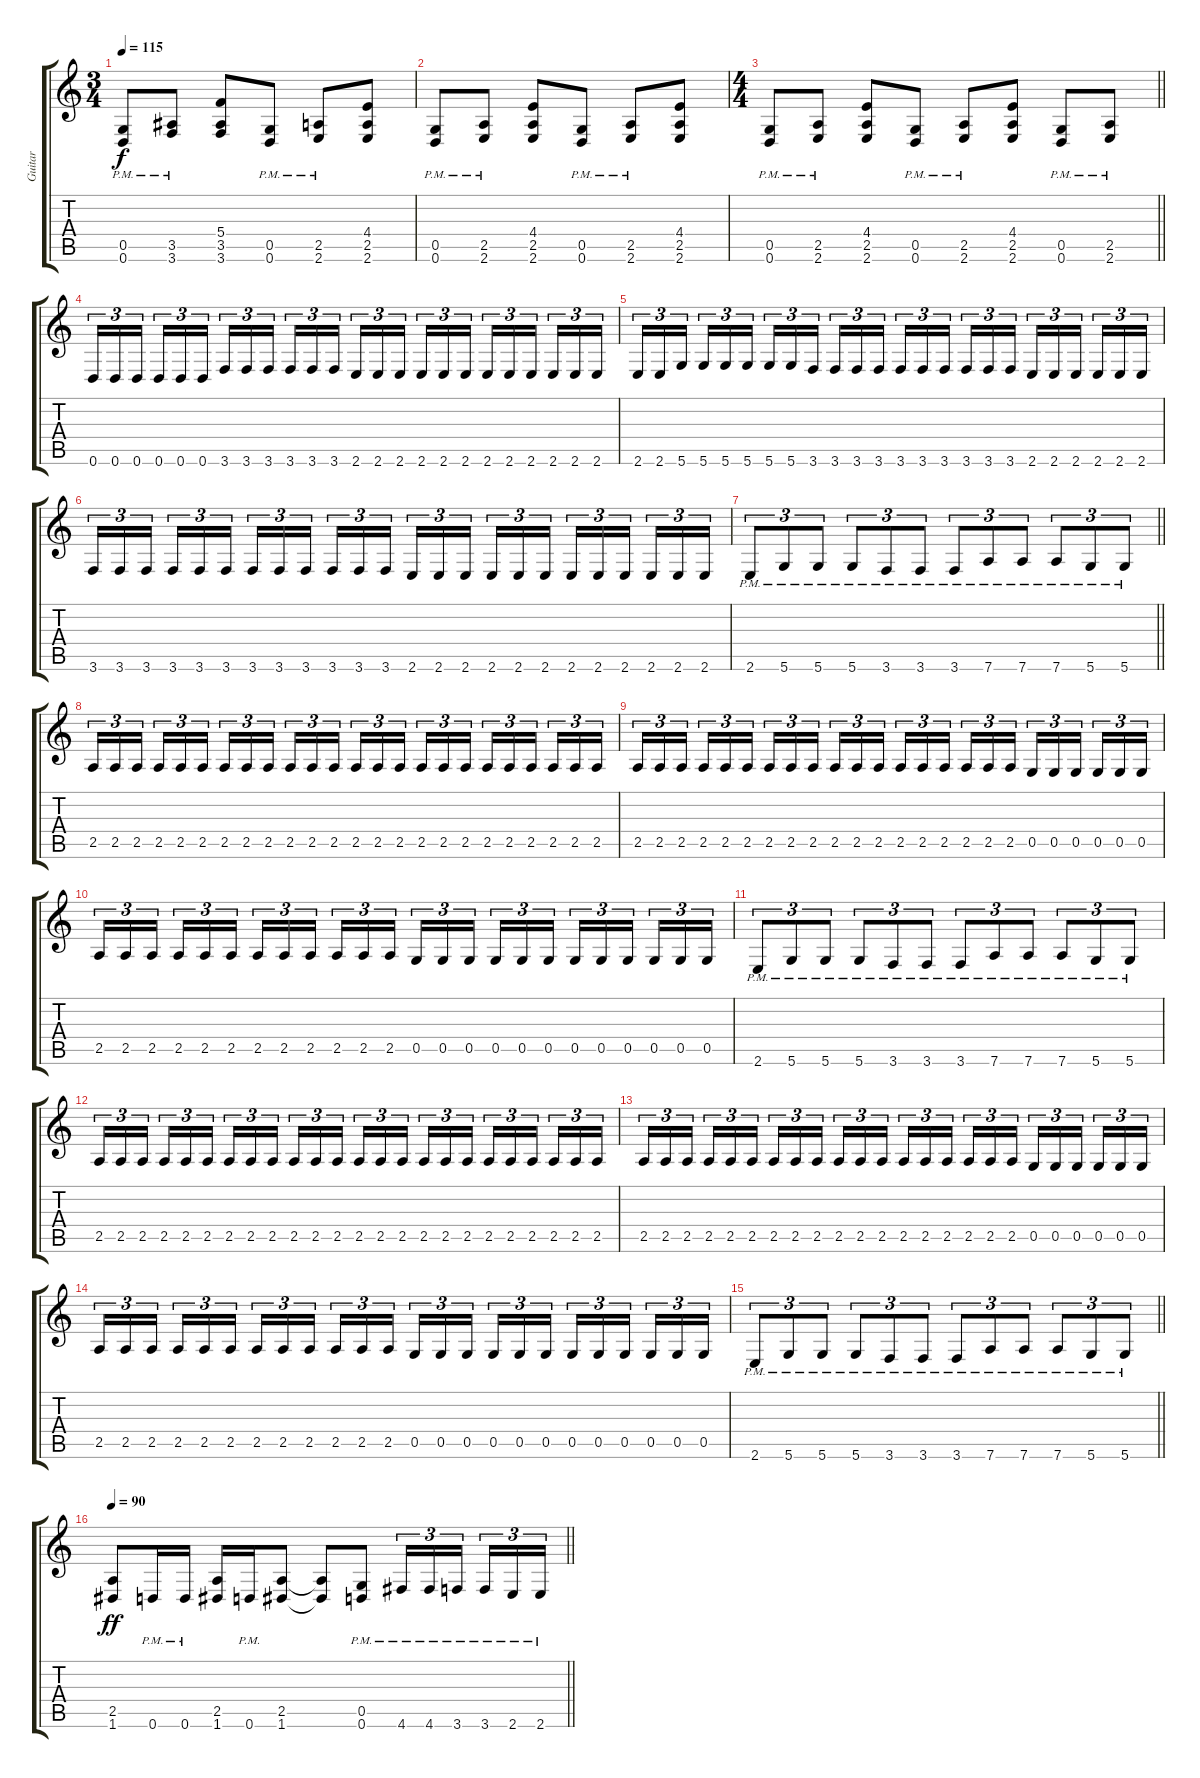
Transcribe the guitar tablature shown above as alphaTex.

\track ("Guitar" "Guitar") {instrument distortionguitar}
\staff {score tabs}
\tuning (D4 A3 F3 C3 G2 D2) {hide}
\ts (3 4)
\tempo 115
\clef g2
\ks c
(0.5{pm} 0.6{pm}).8{dy f} (3.5{pm} 3.6{pm}).8 (5.4 3.5 3.6).8 (0.5{pm} 0.6{pm}).8 (2.5{pm} 2.6{pm}).8 (4.4 2.5 2.6).8 |
(0.5{pm} 0.6{pm}).8 (2.5{pm} 2.6{pm}).8 (4.4 2.5 2.6).8 (0.5{pm} 0.6{pm}).8 (2.5{pm} 2.6{pm}).8 (4.4 2.5 2.6).8 |
\ts (4 4)
\barLineRight lightlight
(0.5{pm} 0.6{pm}).8 (2.5{pm} 2.6{pm}).8 (4.4 2.5 2.6).8 (0.5{pm} 0.6{pm}).8 (2.5{pm} 2.6{pm}).8 (4.4 2.5 2.6).8 (0.5{pm} 0.6{pm}).8 (2.5{pm} 2.6{pm}).8 |
\section ("" "")
0.6.16{tu (3 2)} 0.6.16{tu (3 2)} 0.6.16{tu (3 2) beam splitsecondary} 0.6.16{tu (3 2)} 0.6.16{tu (3 2)} 0.6.16{tu (3 2)} 3.6.16{tu (3 2)} 3.6.16{tu (3 2)} 3.6.16{tu (3 2) beam splitsecondary} 3.6.16{tu (3 2)} 3.6.16{tu (3 2)} 3.6.16{tu (3 2)} 2.6.16{tu (3 2)} 2.6.16{tu (3 2)} 2.6.16{tu (3 2) beam splitsecondary} 2.6.16{tu (3 2)} 2.6.16{tu (3 2)} 2.6.16{tu (3 2)} 2.6.16{tu (3 2)} 2.6.16{tu (3 2)} 2.6.16{tu (3 2) beam splitsecondary} 2.6.16{tu (3 2)} 2.6.16{tu (3 2)} 2.6.16{tu (3 2)} |
2.6.16{tu (3 2)} 2.6.16{tu (3 2)} 5.6.16{tu (3 2) beam splitsecondary} 5.6.16{tu (3 2)} 5.6.16{tu (3 2)} 5.6.16{tu (3 2)} 5.6.16{tu (3 2)} 5.6.16{tu (3 2)} 3.6.16{tu (3 2) beam splitsecondary} 3.6.16{tu (3 2)} 3.6.16{tu (3 2)} 3.6.16{tu (3 2)} 3.6.16{tu (3 2)} 3.6.16{tu (3 2)} 3.6.16{tu (3 2) beam splitsecondary} 3.6.16{tu (3 2)} 3.6.16{tu (3 2)} 3.6.16{tu (3 2)} 2.6.16{tu (3 2)} 2.6.16{tu (3 2)} 2.6.16{tu (3 2) beam splitsecondary} 2.6.16{tu (3 2)} 2.6.16{tu (3 2)} 2.6.16{tu (3 2)} |
3.6.16{tu (3 2)} 3.6.16{tu (3 2)} 3.6.16{tu (3 2) beam splitsecondary} 3.6.16{tu (3 2)} 3.6.16{tu (3 2)} 3.6.16{tu (3 2)} 3.6.16{tu (3 2)} 3.6.16{tu (3 2)} 3.6.16{tu (3 2) beam splitsecondary} 3.6.16{tu (3 2)} 3.6.16{tu (3 2)} 3.6.16{tu (3 2)} 2.6.16{tu (3 2)} 2.6.16{tu (3 2)} 2.6.16{tu (3 2) beam splitsecondary} 2.6.16{tu (3 2)} 2.6.16{tu (3 2)} 2.6.16{tu (3 2)} 2.6.16{tu (3 2)} 2.6.16{tu (3 2)} 2.6.16{tu (3 2) beam splitsecondary} 2.6.16{tu (3 2)} 2.6.16{tu (3 2)} 2.6.16{tu (3 2)} |
\barLineRight lightlight
2.6{pm}.8{tu (3 2)} 5.6{pm}.8{tu (3 2)} 5.6{pm}.8{tu (3 2)} 5.6{pm}.8{tu (3 2)} 3.6{pm}.8{tu (3 2)} 3.6{pm}.8{tu (3 2)} 3.6{pm}.8{tu (3 2)} 7.6{pm}.8{tu (3 2)} 7.6{pm}.8{tu (3 2)} 7.6{pm}.8{tu (3 2)} 5.6{pm}.8{tu (3 2)} 5.6{pm}.8{tu (3 2)} |
2.5.16{tu (3 2)} 2.5.16{tu (3 2)} 2.5.16{tu (3 2) beam splitsecondary} 2.5.16{tu (3 2)} 2.5.16{tu (3 2)} 2.5.16{tu (3 2)} 2.5.16{tu (3 2)} 2.5.16{tu (3 2)} 2.5.16{tu (3 2) beam splitsecondary} 2.5.16{tu (3 2)} 2.5.16{tu (3 2)} 2.5.16{tu (3 2)} 2.5.16{tu (3 2)} 2.5.16{tu (3 2)} 2.5.16{tu (3 2) beam splitsecondary} 2.5.16{tu (3 2)} 2.5.16{tu (3 2)} 2.5.16{tu (3 2)} 2.5.16{tu (3 2)} 2.5.16{tu (3 2)} 2.5.16{tu (3 2) beam splitsecondary} 2.5.16{tu (3 2)} 2.5.16{tu (3 2)} 2.5.16{tu (3 2)} |
2.5.16{tu (3 2)} 2.5.16{tu (3 2)} 2.5.16{tu (3 2) beam splitsecondary} 2.5.16{tu (3 2)} 2.5.16{tu (3 2)} 2.5.16{tu (3 2)} 2.5.16{tu (3 2)} 2.5.16{tu (3 2)} 2.5.16{tu (3 2) beam splitsecondary} 2.5.16{tu (3 2)} 2.5.16{tu (3 2)} 2.5.16{tu (3 2)} 2.5.16{tu (3 2)} 2.5.16{tu (3 2)} 2.5.16{tu (3 2) beam splitsecondary} 2.5.16{tu (3 2)} 2.5.16{tu (3 2)} 2.5.16{tu (3 2)} 0.5.16{tu (3 2)} 0.5.16{tu (3 2)} 0.5.16{tu (3 2) beam splitsecondary} 0.5.16{tu (3 2)} 0.5.16{tu (3 2)} 0.5.16{tu (3 2)} |
2.5.16{tu (3 2)} 2.5.16{tu (3 2)} 2.5.16{tu (3 2) beam splitsecondary} 2.5.16{tu (3 2)} 2.5.16{tu (3 2)} 2.5.16{tu (3 2)} 2.5.16{tu (3 2)} 2.5.16{tu (3 2)} 2.5.16{tu (3 2) beam splitsecondary} 2.5.16{tu (3 2)} 2.5.16{tu (3 2)} 2.5.16{tu (3 2)} 0.5.16{tu (3 2)} 0.5.16{tu (3 2)} 0.5.16{tu (3 2) beam splitsecondary} 0.5.16{tu (3 2)} 0.5.16{tu (3 2)} 0.5.16{tu (3 2)} 0.5.16{tu (3 2)} 0.5.16{tu (3 2)} 0.5.16{tu (3 2) beam splitsecondary} 0.5.16{tu (3 2)} 0.5.16{tu (3 2)} 0.5.16{tu (3 2)} |
2.6{pm}.8{tu (3 2)} 5.6{pm}.8{tu (3 2)} 5.6{pm}.8{tu (3 2)} 5.6{pm}.8{tu (3 2)} 3.6{pm}.8{tu (3 2)} 3.6{pm}.8{tu (3 2)} 3.6{pm}.8{tu (3 2)} 7.6{pm}.8{tu (3 2)} 7.6{pm}.8{tu (3 2)} 7.6{pm}.8{tu (3 2)} 5.6{pm}.8{tu (3 2)} 5.6{pm}.8{tu (3 2)} |
2.5.16{tu (3 2)} 2.5.16{tu (3 2)} 2.5.16{tu (3 2) beam splitsecondary} 2.5.16{tu (3 2)} 2.5.16{tu (3 2)} 2.5.16{tu (3 2)} 2.5.16{tu (3 2)} 2.5.16{tu (3 2)} 2.5.16{tu (3 2) beam splitsecondary} 2.5.16{tu (3 2)} 2.5.16{tu (3 2)} 2.5.16{tu (3 2)} 2.5.16{tu (3 2)} 2.5.16{tu (3 2)} 2.5.16{tu (3 2) beam splitsecondary} 2.5.16{tu (3 2)} 2.5.16{tu (3 2)} 2.5.16{tu (3 2)} 2.5.16{tu (3 2)} 2.5.16{tu (3 2)} 2.5.16{tu (3 2) beam splitsecondary} 2.5.16{tu (3 2)} 2.5.16{tu (3 2)} 2.5.16{tu (3 2)} |
2.5.16{tu (3 2)} 2.5.16{tu (3 2)} 2.5.16{tu (3 2) beam splitsecondary} 2.5.16{tu (3 2)} 2.5.16{tu (3 2)} 2.5.16{tu (3 2)} 2.5.16{tu (3 2)} 2.5.16{tu (3 2)} 2.5.16{tu (3 2) beam splitsecondary} 2.5.16{tu (3 2)} 2.5.16{tu (3 2)} 2.5.16{tu (3 2)} 2.5.16{tu (3 2)} 2.5.16{tu (3 2)} 2.5.16{tu (3 2) beam splitsecondary} 2.5.16{tu (3 2)} 2.5.16{tu (3 2)} 2.5.16{tu (3 2)} 0.5.16{tu (3 2)} 0.5.16{tu (3 2)} 0.5.16{tu (3 2) beam splitsecondary} 0.5.16{tu (3 2)} 0.5.16{tu (3 2)} 0.5.16{tu (3 2)} |
2.5.16{tu (3 2)} 2.5.16{tu (3 2)} 2.5.16{tu (3 2) beam splitsecondary} 2.5.16{tu (3 2)} 2.5.16{tu (3 2)} 2.5.16{tu (3 2)} 2.5.16{tu (3 2)} 2.5.16{tu (3 2)} 2.5.16{tu (3 2) beam splitsecondary} 2.5.16{tu (3 2)} 2.5.16{tu (3 2)} 2.5.16{tu (3 2)} 0.5.16{tu (3 2)} 0.5.16{tu (3 2)} 0.5.16{tu (3 2) beam splitsecondary} 0.5.16{tu (3 2)} 0.5.16{tu (3 2)} 0.5.16{tu (3 2)} 0.5.16{tu (3 2)} 0.5.16{tu (3 2)} 0.5.16{tu (3 2) beam splitsecondary} 0.5.16{tu (3 2)} 0.5.16{tu (3 2)} 0.5.16{tu (3 2)} |
\barLineRight lightlight
2.6{pm}.8{tu (3 2)} 5.6{pm}.8{tu (3 2)} 5.6{pm}.8{tu (3 2)} 5.6{pm}.8{tu (3 2)} 3.6{pm}.8{tu (3 2)} 3.6{pm}.8{tu (3 2)} 3.6{pm}.8{tu (3 2)} 7.6{pm}.8{tu (3 2)} 7.6{pm}.8{tu (3 2)} 7.6{pm}.8{tu (3 2)} 5.6{pm}.8{tu (3 2)} 5.6{pm}.8{tu (3 2)} |
\section ("" "")
\tempo 90
\barLineRight lightlight
(2.5 1.6).8{dy ff} 0.6{pm}.16 0.6{pm}.16 (2.5 1.6).16 0.6{pm}.16 (2.5 1.6).8 (2.5{t} 1.6{t}).8 (0.5{pm} 0.6{pm}).8 4.6{pm}.16{tu (3 2)} 4.6{pm}.16{tu (3 2)} 3.6{pm}.16{tu (3 2) beam splitsecondary} 3.6{pm}.16{tu (3 2)} 2.6{pm}.16{tu (3 2)} 2.6{pm}.16{tu (3 2)}
